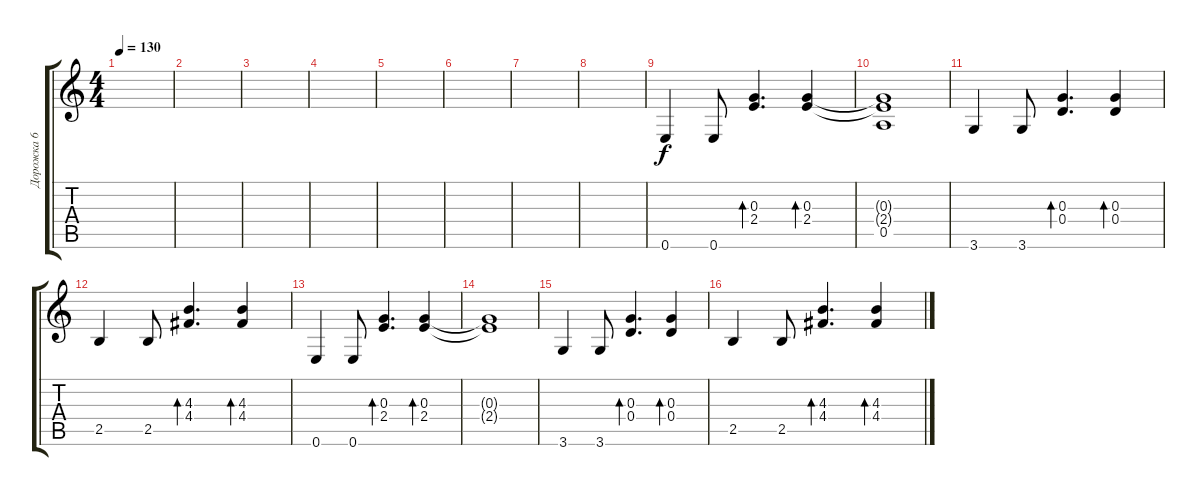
\track ("Дорожка 6" "Дорожка 6") {instrument electricguitarclean}
\staff {score tabs}
\tuning (E4 B3 G3 D3 A2 E2) {hide}
\ts (4 4)
\tempo 130
\clef g2
\ks c
|
|
|
|
|
|
|
|
0.6.4 0.6.8 (0.3 2.4).4{d bd 30} (0.3 2.4).4{bd 60} |
(0.3{t} 2.4{t} 0.5).1 |
3.6.4 3.6.8 (0.3 0.4).4{d bd 60} (0.3 0.4).4{bd 60} |
2.5.4 2.5.8 (4.3 4.4).4{d bd 60} (4.3 4.4).4{bd 60} |
0.6.4 0.6.8 (0.3 2.4).4{d bd 30} (0.3 2.4).4{bd 60} |
(0.3{t} 2.4{t}).1 |
3.6.4 3.6.8 (0.3 0.4).4{d bd 60} (0.3 0.4).4{bd 60} |
2.5.4 2.5.8 (4.3 4.4).4{d bd 60} (4.3 4.4).4{bd 60}
